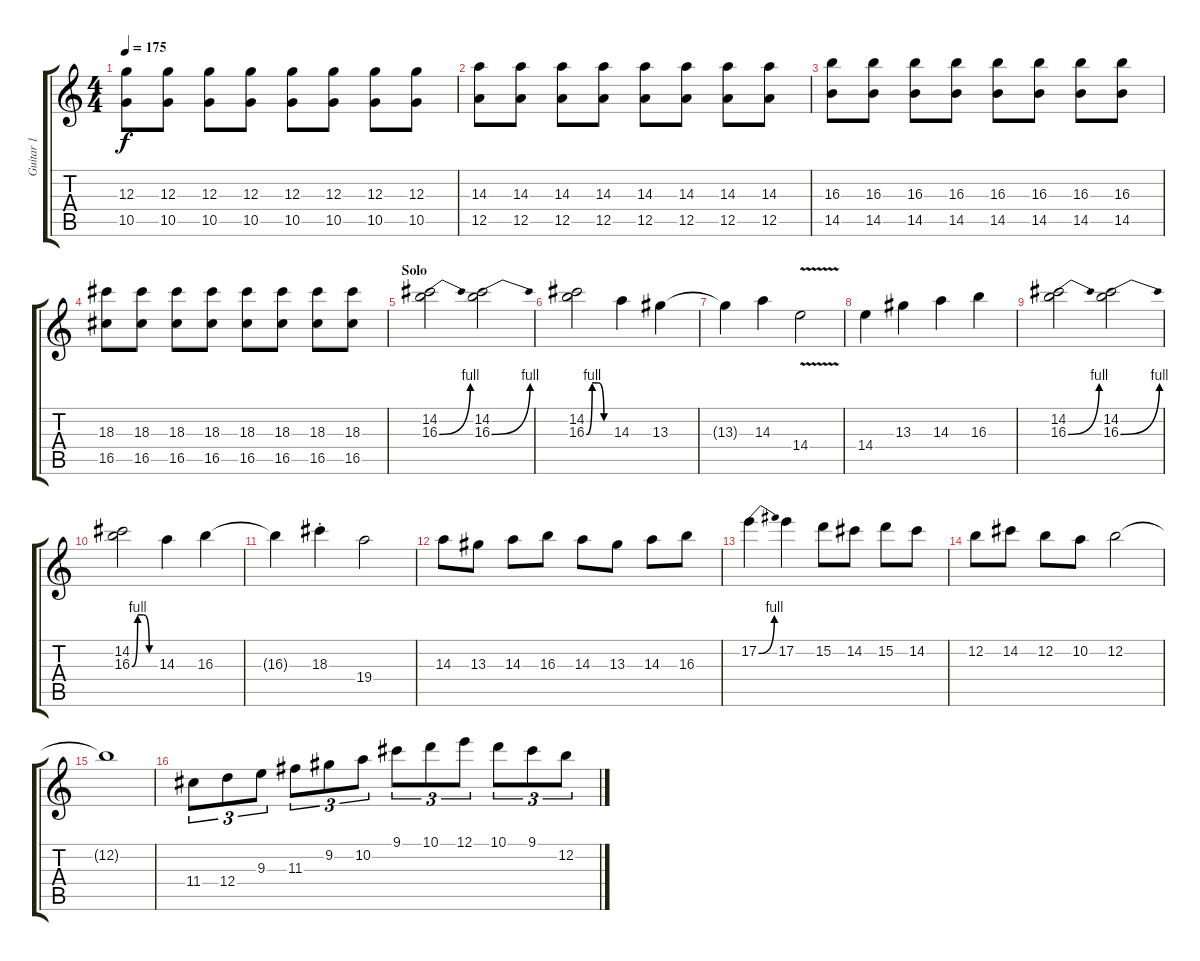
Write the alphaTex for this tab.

\track ("Guitar 1" "Guitar 1") {instrument distortionguitar}
\staff {score tabs}
\tuning (E4 B3 G3 D3 A2 E2) {hide}
\ts (4 4)
\tempo 175
\clef g2
\ks c
(12.3 10.5).8{dy f} (12.3 10.5).8 (12.3 10.5).8 (12.3 10.5).8 (12.3 10.5).8 (12.3 10.5).8 (12.3 10.5).8 (12.3 10.5).8 |
(14.3 12.5).8 (14.3 12.5).8 (14.3 12.5).8 (14.3 12.5).8 (14.3 12.5).8 (14.3 12.5).8 (14.3 12.5).8 (14.3 12.5).8 |
(16.3 14.5).8 (16.3 14.5).8 (16.3 14.5).8 (16.3 14.5).8 (16.3 14.5).8 (16.3 14.5).8 (16.3 14.5).8 (16.3 14.5).8 |
(18.3 16.5).8 (18.3 16.5).8 (18.3 16.5).8 (18.3 16.5).8 (18.3 16.5).8 (18.3 16.5).8 (18.3 16.5).8 (18.3 16.5).8 |
\section ("" "Solo")
(14.2 16.3{be (bend 0 0 60 4)}).2 (14.2 16.3{be (bend 0 0 60 4)}).2 |
(14.2 16.3{be (custom 0 0 15 4 30 4 45 0 60 0)}).2 14.3.4 13.3.4 |
13.3{t}.4 14.3.4 14.4{v}.2 |
14.4.4 13.3.4 14.3.4 16.3.4 |
(14.2 16.3{be (bend 0 0 60 4)}).2 (14.2 16.3{be (bend 0 0 60 4)}).2 |
(14.2 16.3{be (custom 0 0 15 4 30 4 45 0 60 0)}).2 14.3.4 16.3.4 |
16.3{t}.4 18.3{st}.4 19.4.2 |
14.3.8 13.3.8 14.3.8 16.3.8 14.3.8 13.3.8 14.3.8 16.3.8 |
17.2{be (bend 0 0 60 4)}.4 17.2.4 15.2.8 14.2.8 15.2.8 14.2.8 |
12.2.8 14.2.8 12.2.8 10.2.8 12.2.2 |
12.2{t}.1 |
11.4.8{tu (3 2) balance 16} 12.4.8{tu (3 2)} 9.3.8{tu (3 2)} 11.3.8{tu (3 2)} 9.2.8{tu (3 2)} 10.2.8{tu (3 2)} 9.1.8{tu (3 2)} 10.1.8{tu (3 2)} 12.1.8{tu (3 2)} 10.1.8{tu (3 2)} 9.1.8{tu (3 2)} 12.2.8{tu (3 2)}
